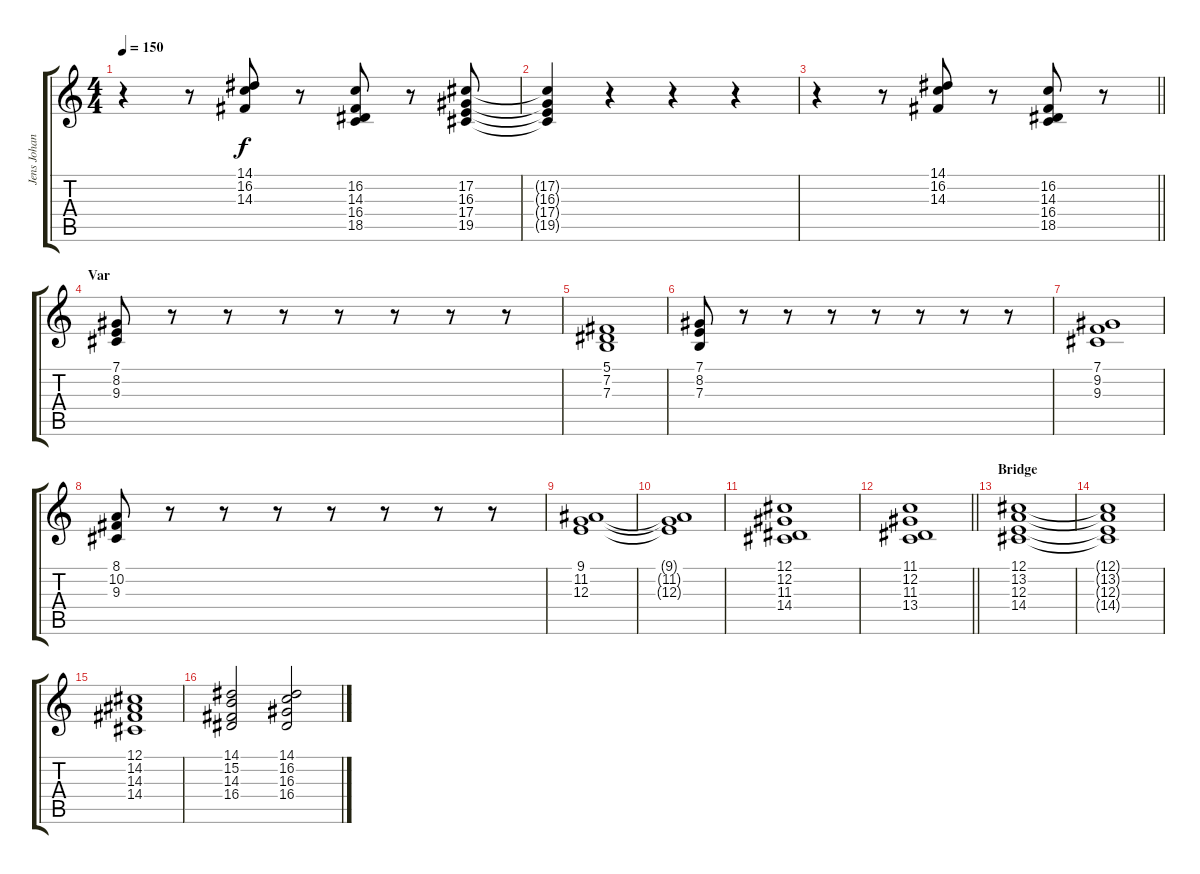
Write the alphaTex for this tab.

\track ("Jens Johansson" "Jens Johan") {instrument synthbrass1}
\staff {score tabs}
\tuning (Db4 Ab3 E3 B2 Gb2 Db2) {hide}
\ts (4 4)
\tempo 150
\clef g2
\ks c
r.4{dy f} r.8 (14.1 16.2 14.3).8 r.8 (16.2 14.3 16.4 18.5).8 r.8 (17.2 16.3 17.4 19.5).8 |
(17.2{t} 16.3{t} 17.4{t} 19.5{t}).4 r.4 r.4 r.4 |
\barLineRight lightlight
r.4 r.8 (14.1 16.2 14.3).8 r.8 (16.2 14.3 16.4 18.5).8 r.8 |
\section ("" "Var")
(7.1 8.2 9.3).8 r.8 r.8 r.8 r.8 r.8 r.8 r.8 |
(5.1 7.2 7.3).1 |
(7.1 8.2 7.3).8 r.8 r.8 r.8 r.8 r.8 r.8 r.8 |
(7.1 9.2 9.3).1 |
(8.1 10.2 9.3).8 r.8 r.8 r.8 r.8 r.8 r.8 r.8 |
(9.1 11.2 12.3).1 |
(9.1{t} 11.2{t} 12.3{t}).1 |
(12.1 12.2 11.3 14.4).1 |
\barLineRight lightlight
(11.1 12.2 11.3 13.4).1 |
\section ("" "Bridge")
(12.1 13.2 12.3 14.4).1 |
(12.1{t} 13.2{t} 12.3{t} 14.4{t}).1 |
(12.1 14.2 14.3 14.4).1 |
(14.1 15.2 14.3 16.4).2 (14.1 16.2 16.3 16.4).2
